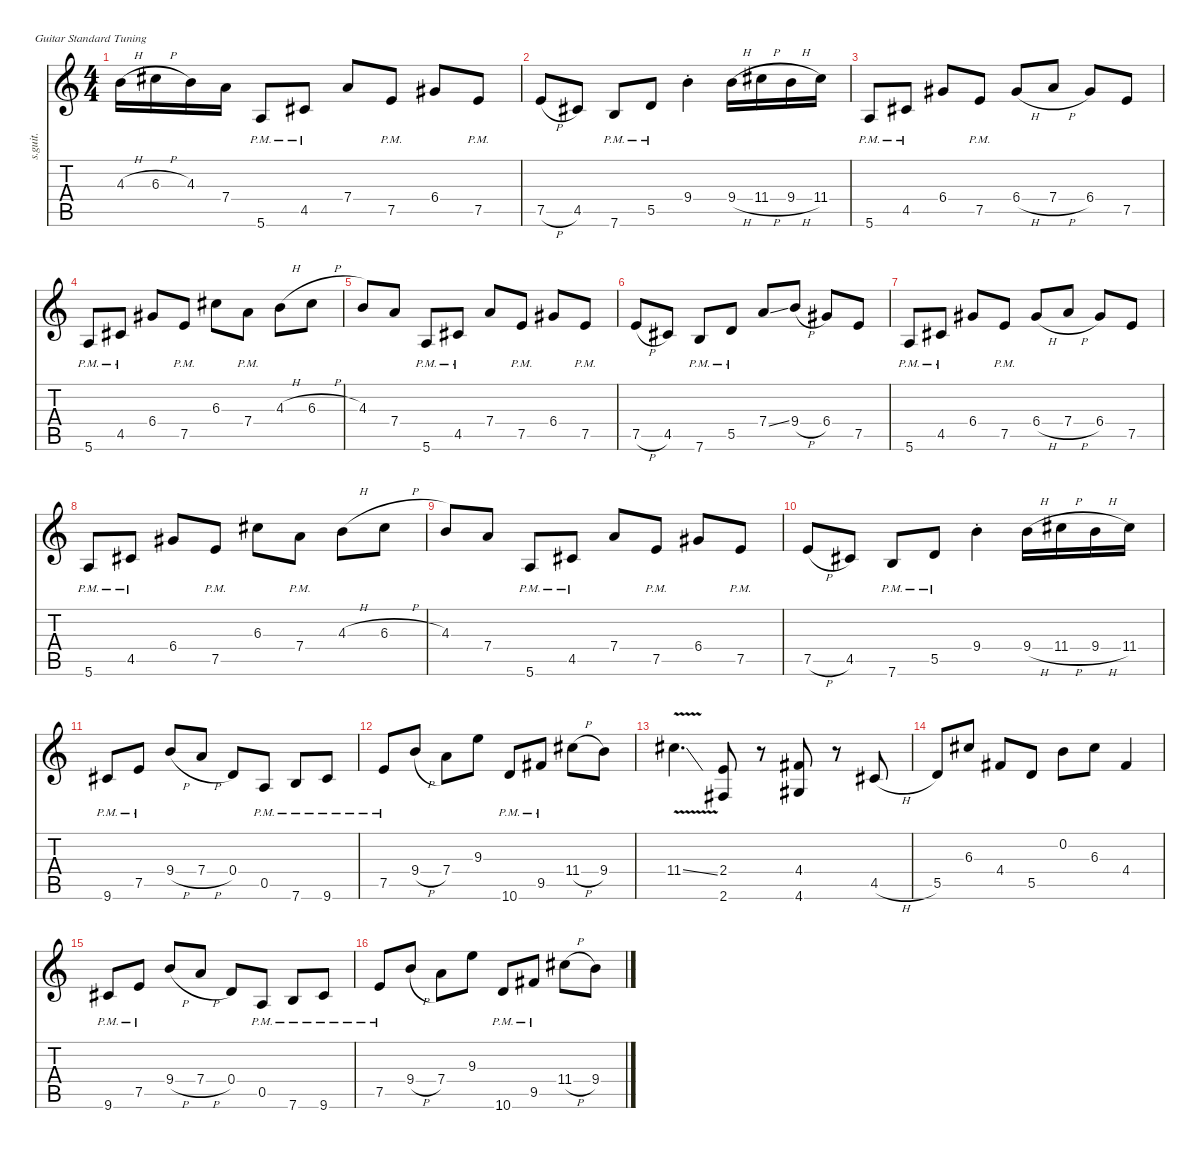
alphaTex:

\defaultSystemsLayout 4
\hideDynamics
\bracketExtendMode nobrackets
\track ("Mario" "s.guit.") {instrument electricguitarclean}
\staff {score tabs}
\tuning (E4 B3 G3 D3 A2 E2)
\ts (4 4)
\tempo (185 hide)
\clef g2
\ks c
4.3{h}.16{dy mf} 6.3{h acc #}.16 4.3.16 7.4.16 5.6{pm}.8 4.5{pm acc #}.8 7.4.8 7.5{pm}.8 6.4{acc #}.8 7.5{pm}.8 |
7.5{h}.8 4.5{acc #}.8 7.6{pm}.8 5.5{pm}.8 9.4{st}.4 9.4{h}.16 11.4{h acc #}.16 9.4{h}.16 11.4{acc #}.16 |
5.6{pm}.8 4.5{pm acc #}.8 6.4{acc #}.8 7.5{pm}.8 6.4{h acc #}.8 7.4{h}.8 6.4{acc #}.8 7.5.8 |
5.6{pm}.8 4.5{pm acc #}.8 6.4{acc #}.8 7.5{pm}.8 6.3{acc #}.8 7.4{pm}.8 4.3{h}.8 6.3{h acc #}.8 |
4.3.8 7.4.8 5.6{pm}.8 4.5{pm acc #}.8 7.4.8 7.5{pm}.8 6.4{acc #}.8 7.5{pm}.8 |
7.5{h}.8 4.5{acc #}.8 7.6{pm}.8 5.5{pm}.8 7.4{ss}.8 9.4{h}.8 6.4{acc #}.8 7.5.8 |
5.6{pm}.8 4.5{pm acc #}.8 6.4{acc #}.8 7.5{pm}.8 6.4{h acc #}.8 7.4{h}.8 6.4{acc #}.8 7.5.8 |
5.6{pm}.8 4.5{pm acc #}.8 6.4{acc #}.8 7.5{pm}.8 6.3{acc #}.8 7.4{pm}.8 4.3{h}.8 6.3{h acc #}.8 |
4.3.8 7.4.8 5.6{pm}.8 4.5{pm acc #}.8 7.4.8 7.5{pm}.8 6.4{acc #}.8 7.5{pm}.8 |
7.5{h}.8 4.5{acc #}.8 7.6{pm}.8 5.5{pm}.8 9.4{st}.4 9.4{h}.16 11.4{h acc #}.16 9.4{h}.16 11.4{acc #}.16 |
9.6{pm acc #}.8 7.5{pm}.8 9.4{h}.8 7.4{h}.8 0.4.8 0.5{pm}.8 7.6{pm}.8 9.6{pm acc #}.8 |
7.5{pm}.8 9.4{h}.8 7.4.8 9.3.8 10.6{pm}.8 9.5{pm acc #}.8 11.4{h acc #}.8 9.4.8 |
11.4{v ss acc #}.4{d} (2.4 2.6{acc #}).8 r.8 (4.4{acc #} 4.6{acc #}).8 r.8 4.5{h acc #}.8 |
5.5.8 6.3{acc #}.8 4.4{acc #}.8 5.5.8 0.2.8 6.3{acc #}.8 4.4{acc #}.4 |
9.6{pm acc #}.8 7.5{pm}.8 9.4{h}.8 7.4{h}.8 0.4.8 0.5{pm}.8 7.6{pm}.8 9.6{pm acc #}.8 |
7.5{pm}.8 9.4{h}.8 7.4.8 9.3.8 10.6{pm}.8 9.5{pm acc #}.8 11.4{h acc #}.8 9.4.8
